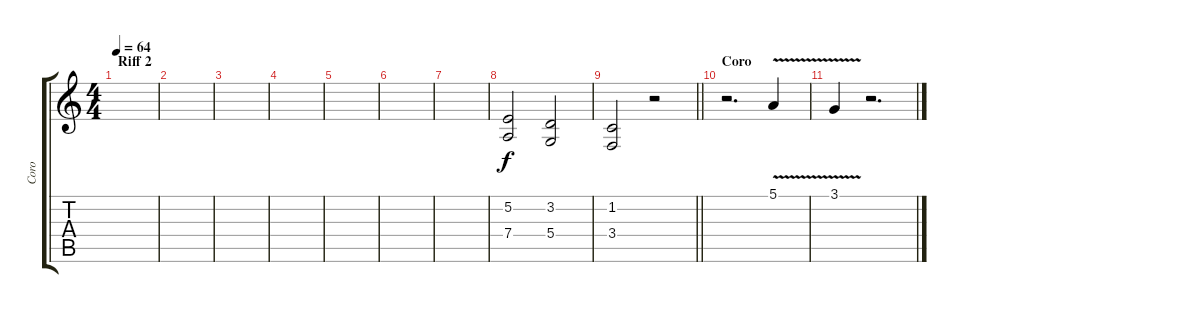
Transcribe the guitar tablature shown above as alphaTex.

\track ("Coro" "Coro") {instrument choiraahs}
\staff {score tabs}
\tuning (E4 B3 G3 D3 A2 E2) {hide}
\ts (4 4)
\section ("" "Riff 2")
\tempo 64
\clef g2
\ks c
|
|
|
|
|
|
|
(5.2 7.4).2 (3.2 5.4).2 |
\barLineRight lightlight
(1.2 3.4).2 r.2 |
\section ("" "Coro")
r.2{d} 5.1{v}.4 |
3.1{v}.4 r.2{d}
